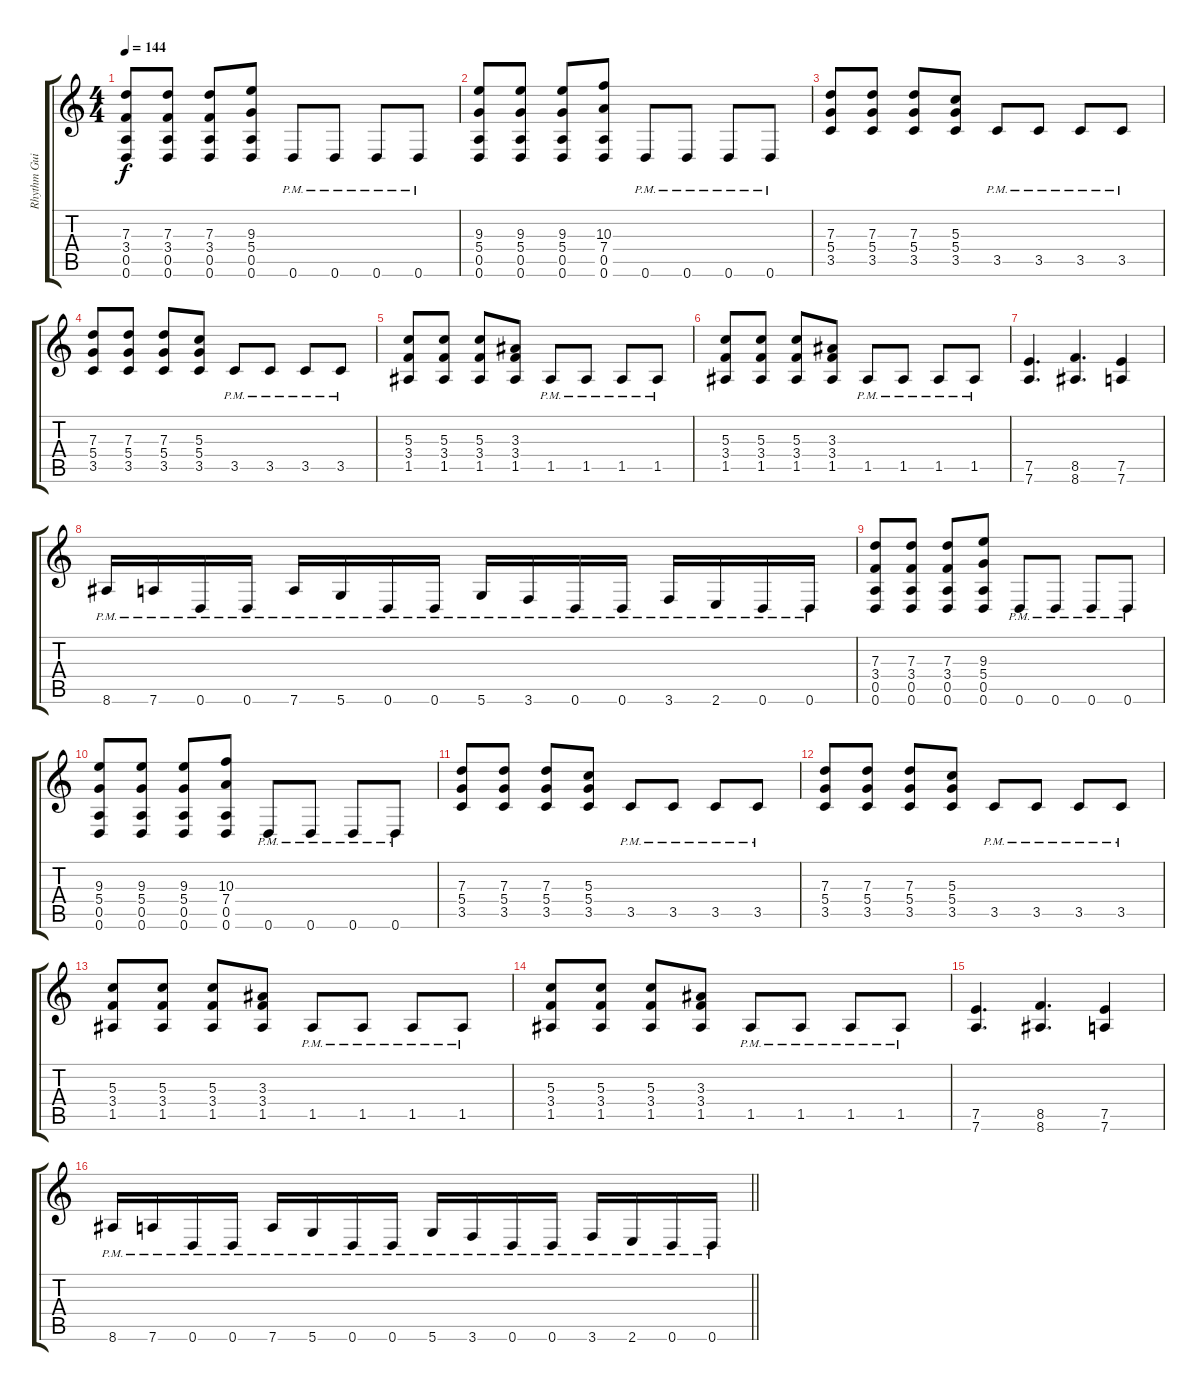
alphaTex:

\track ("Rhythm Guitar R" "Rhythm Gui") {instrument distortionguitar}
\staff {score tabs}
\tuning (E4 B3 G3 D3 A2 D2) {hide}
\ts (4 4)
\tempo 144
\clef g2
\ks c
(7.3 3.4 0.5 0.6).8{dy f} (7.3 3.4 0.5 0.6).8 (7.3 3.4 0.5 0.6).8 (9.3 5.4 0.5 0.6).8 0.6{pm}.8 0.6{pm}.8 0.6{pm}.8 0.6{pm}.8 |
(9.3 5.4 0.5 0.6).8 (9.3 5.4 0.5 0.6).8 (9.3 5.4 0.5 0.6).8 (10.3 7.4 0.5 0.6).8 0.6{pm}.8 0.6{pm}.8 0.6{pm}.8 0.6{pm}.8 |
(7.3 5.4 3.5).8 (7.3 5.4 3.5).8 (7.3 5.4 3.5).8 (5.3 5.4 3.5).8 3.5{pm}.8 3.5{pm}.8 3.5{pm}.8 3.5{pm}.8 |
(7.3 5.4 3.5).8 (7.3 5.4 3.5).8 (7.3 5.4 3.5).8 (5.3 5.4 3.5).8 3.5{pm}.8 3.5{pm}.8 3.5{pm}.8 3.5{pm}.8 |
(5.3 3.4 1.5).8 (5.3 3.4 1.5).8 (5.3 3.4 1.5).8 (3.3 3.4 1.5).8 1.5{pm}.8 1.5{pm}.8 1.5{pm}.8 1.5{pm}.8 |
(5.3 3.4 1.5).8 (5.3 3.4 1.5).8 (5.3 3.4 1.5).8 (3.3 3.4 1.5).8 1.5{pm}.8 1.5{pm}.8 1.5{pm}.8 1.5{pm}.8 |
(7.5 7.6).4{d} (8.5 8.6).4{d} (7.5 7.6).4 |
8.6{pm}.16 7.6{pm}.16 0.6{pm}.16 0.6{pm}.16 7.6{pm}.16 5.6{pm}.16 0.6{pm}.16 0.6{pm}.16 5.6{pm}.16 3.6{pm}.16 0.6{pm}.16 0.6{pm}.16 3.6{pm}.16 2.6{pm}.16 0.6{pm}.16 0.6{pm}.16 |
(7.3 3.4 0.5 0.6).8 (7.3 3.4 0.5 0.6).8 (7.3 3.4 0.5 0.6).8 (9.3 5.4 0.5 0.6).8 0.6{pm}.8 0.6{pm}.8 0.6{pm}.8 0.6{pm}.8 |
(9.3 5.4 0.5 0.6).8 (9.3 5.4 0.5 0.6).8 (9.3 5.4 0.5 0.6).8 (10.3 7.4 0.5 0.6).8 0.6{pm}.8 0.6{pm}.8 0.6{pm}.8 0.6{pm}.8 |
(7.3 5.4 3.5).8 (7.3 5.4 3.5).8 (7.3 5.4 3.5).8 (5.3 5.4 3.5).8 3.5{pm}.8 3.5{pm}.8 3.5{pm}.8 3.5{pm}.8 |
(7.3 5.4 3.5).8 (7.3 5.4 3.5).8 (7.3 5.4 3.5).8 (5.3 5.4 3.5).8 3.5{pm}.8 3.5{pm}.8 3.5{pm}.8 3.5{pm}.8 |
(5.3 3.4 1.5).8 (5.3 3.4 1.5).8 (5.3 3.4 1.5).8 (3.3 3.4 1.5).8 1.5{pm}.8 1.5{pm}.8 1.5{pm}.8 1.5{pm}.8 |
(5.3 3.4 1.5).8 (5.3 3.4 1.5).8 (5.3 3.4 1.5).8 (3.3 3.4 1.5).8 1.5{pm}.8 1.5{pm}.8 1.5{pm}.8 1.5{pm}.8 |
(7.5 7.6).4{d} (8.5 8.6).4{d} (7.5 7.6).4 |
\barLineRight lightlight
8.6{pm}.16 7.6{pm}.16 0.6{pm}.16 0.6{pm}.16 7.6{pm}.16 5.6{pm}.16 0.6{pm}.16 0.6{pm}.16 5.6{pm}.16 3.6{pm}.16 0.6{pm}.16 0.6{pm}.16 3.6{pm}.16 2.6{pm}.16 0.6{pm}.16 0.6{pm}.16
